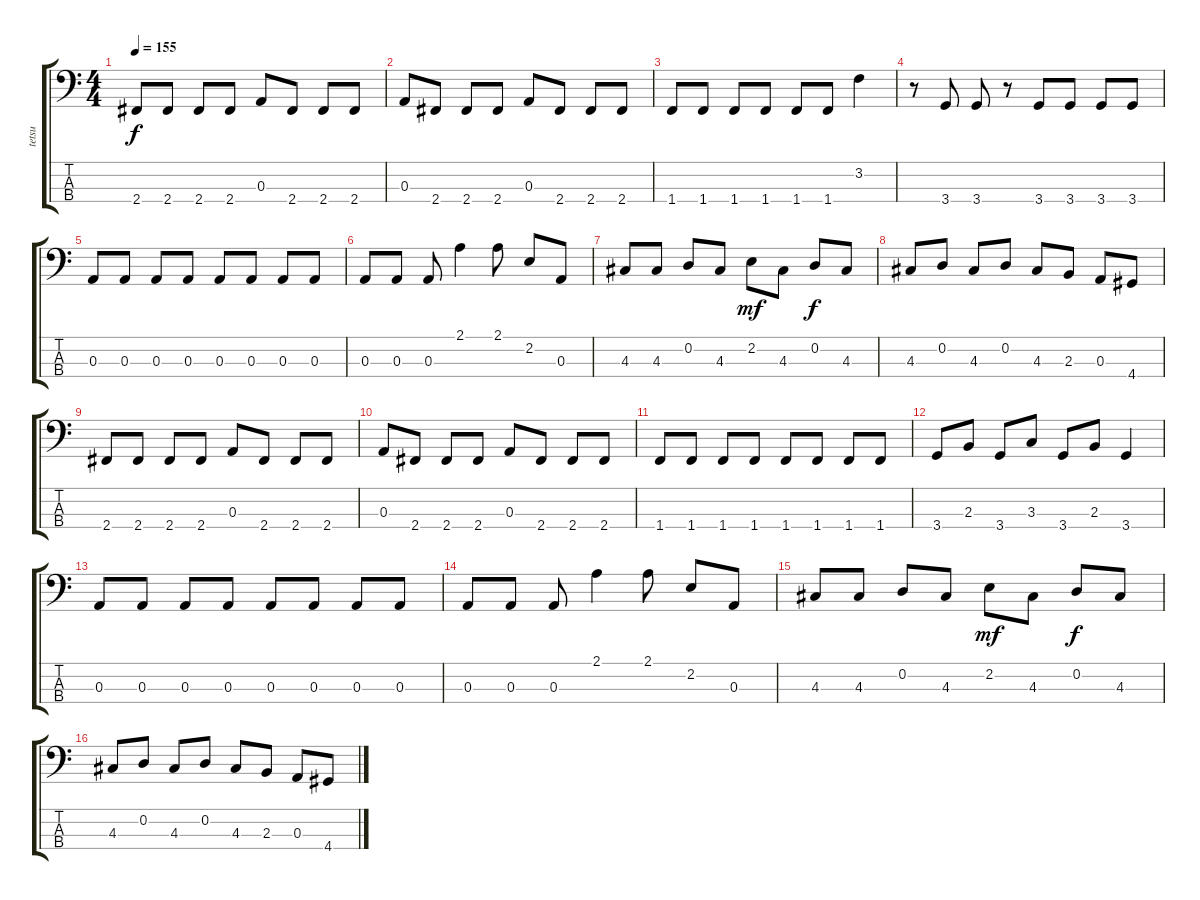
\track ("tetsu" "tetsu") {instrument electricbasspick}
\staff {score tabs}
\tuning (G2 D2 A1 E1) {hide}
\ts (4 4)
\tempo 155
\clef f4
\ks c
2.4.8{dy f} 2.4.8 2.4.8 2.4.8 0.3.8 2.4.8 2.4.8 2.4.8 |
0.3.8 2.4.8 2.4.8 2.4.8 0.3.8 2.4.8 2.4.8 2.4.8 |
1.4.8 1.4.8 1.4.8 1.4.8 1.4.8 1.4.8 3.2.4 |
r.8 3.4.8 3.4.8 r.8 3.4.8 3.4.8 3.4.8 3.4.8 |
0.3.8 0.3.8 0.3.8 0.3.8 0.3.8 0.3.8 0.3.8 0.3.8 |
0.3.8 0.3.8 0.3.8 2.1.4 2.1.8 2.2.8 0.3.8 |
4.3.8 4.3.8 0.2.8 4.3.8 2.2.8{dy mf} 4.3.8 0.2.8{dy f} 4.3.8 |
4.3.8 0.2.8 4.3.8 0.2.8 4.3.8 2.3.8 0.3.8 4.4.8 |
2.4.8 2.4.8 2.4.8 2.4.8 0.3.8 2.4.8 2.4.8 2.4.8 |
0.3.8 2.4.8 2.4.8 2.4.8 0.3.8 2.4.8 2.4.8 2.4.8 |
1.4.8 1.4.8 1.4.8 1.4.8 1.4.8 1.4.8 1.4.8 1.4.8 |
3.4.8 2.3.8 3.4.8 3.3.8 3.4.8 2.3.8 3.4.4 |
0.3.8 0.3.8 0.3.8 0.3.8 0.3.8 0.3.8 0.3.8 0.3.8 |
0.3.8 0.3.8 0.3.8 2.1.4 2.1.8 2.2.8 0.3.8 |
4.3.8 4.3.8 0.2.8 4.3.8 2.2.8{dy mf} 4.3.8 0.2.8{dy f} 4.3.8 |
4.3.8 0.2.8 4.3.8 0.2.8 4.3.8 2.3.8 0.3.8 4.4.8
